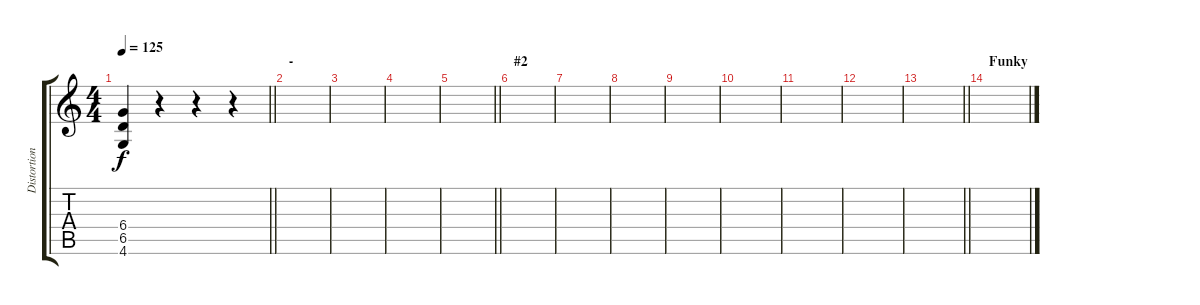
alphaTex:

\track ("Distortion" "Distortion") {instrument distortionguitar}
\staff {score tabs}
\tuning (Eb4 Bb3 Gb3 Db3 Ab2 Eb2) {hide}
\ts (4 4)
\tempo 125
\clef g2
\barLineRight lightlight
\ks c
(6.4 6.5 4.6).4{dy f} r.4 r.4 r.4 |
\section ("" "-")
|
|
|
\barLineRight lightlight
|
\section ("" "#2")
|
|
|
|
|
|
|
\barLineRight lightlight
|
\section ("" "Funky")
